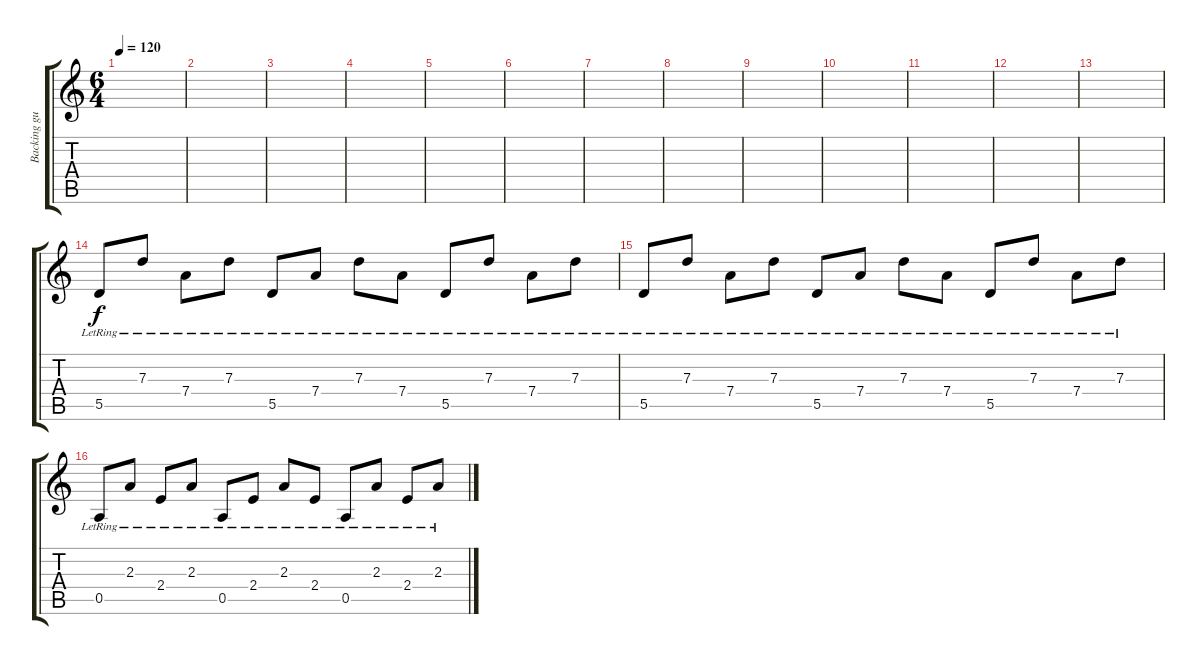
\track ("Backing guitar 1" "Backing gu") {instrument electricguitarclean}
\staff {score tabs}
\tuning (E4 B3 G3 D3 A2 E2) {hide}
\ts (6 4)
\tempo 120
\clef g2
\ks c
|
|
|
|
|
|
|
|
|
|
|
|
|
5.5{lr}.8{dy f instrument electricguitarclean} 7.3{lr}.8 7.4{lr}.8 7.3{lr}.8 5.5{lr}.8 7.4{lr}.8 7.3{lr}.8 7.4{lr}.8 5.5{lr}.8 7.3{lr}.8 7.4{lr}.8 7.3{lr}.8 |
5.5{lr}.8 7.3{lr}.8 7.4{lr}.8 7.3{lr}.8 5.5{lr}.8 7.4{lr}.8 7.3{lr}.8 7.4{lr}.8 5.5{lr}.8 7.3{lr}.8 7.4{lr}.8 7.3{lr}.8 |
0.5{lr}.8 2.3{lr}.8 2.4{lr}.8 2.3{lr}.8 0.5{lr}.8 2.4{lr}.8 2.3{lr}.8 2.4{lr}.8 0.5{lr}.8 2.3{lr}.8 2.4{lr}.8 2.3{lr}.8
